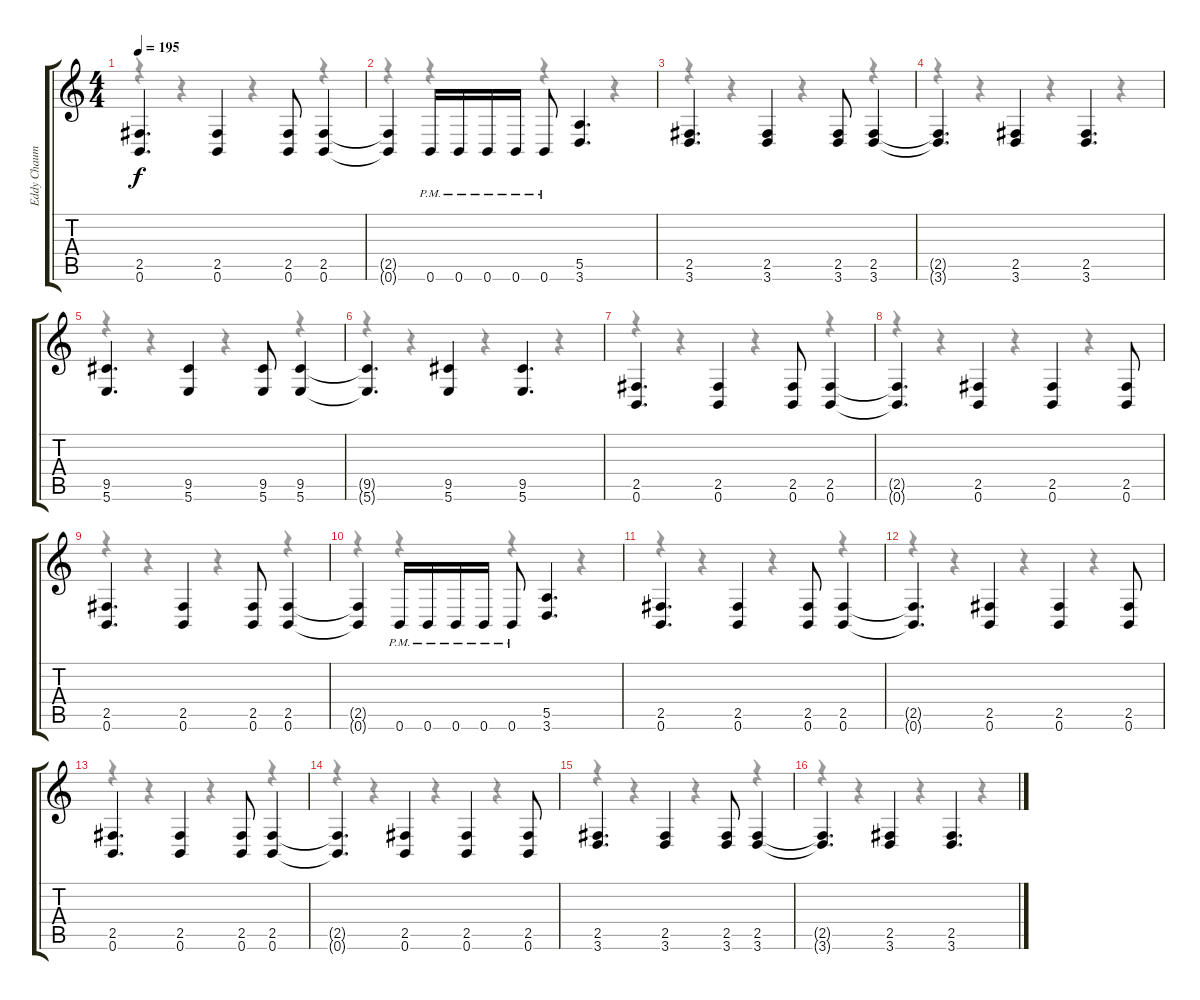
\track ("Eddy Chaumulot (Rythm)" "Eddy Chaum") {instrument distortionguitar}
\staff {score tabs}
\tuning (B3 Gb3 D3 A2 E2 B1) {hide}
\voice
\ts (4 4)
\tempo 195
\clef g2
\ks c
(2.5 0.6).4{d dy f} (2.5 0.6).4 (2.5 0.6).8 (2.5 0.6).4 |
(2.5{t} 0.6{t}).4 0.6{pm}.16 0.6{pm}.16 0.6{pm}.16 0.6{pm}.16 0.6{pm}.8 (5.5 3.6).4{d} |
(2.5 3.6).4{d} (2.5 3.6).4 (2.5 3.6).8 (2.5 3.6).4 |
(2.5{t} 3.6{t}).4{d} (2.5 3.6).4 (2.5 3.6).4{d} |
(9.5 5.6).4{d} (9.5 5.6).4 (9.5 5.6).8 (9.5 5.6).4 |
(9.5{t} 5.6{t}).4{d} (9.5 5.6).4 (9.5 5.6).4{d} |
(2.5 0.6).4{d} (2.5 0.6).4 (2.5 0.6).8 (2.5 0.6).4 |
(2.5{t} 0.6{t}).4{d} (2.5 0.6).4 (2.5 0.6).4 (2.5 0.6).8 |
(2.5 0.6).4{d} (2.5 0.6).4 (2.5 0.6).8 (2.5 0.6).4 |
(2.5{t} 0.6{t}).4 0.6{pm}.16 0.6{pm}.16 0.6{pm}.16 0.6{pm}.16 0.6{pm}.8 (5.5 3.6).4{d} |
(2.5 0.6).4{d} (2.5 0.6).4 (2.5 0.6).8 (2.5 0.6).4 |
(2.5{t} 0.6{t}).4{d} (2.5 0.6).4 (2.5 0.6).4 (2.5 0.6).8 |
(2.5 0.6).4{d} (2.5 0.6).4 (2.5 0.6).8 (2.5 0.6).4 |
(2.5{t} 0.6{t}).4{d} (2.5 0.6).4 (2.5 0.6).4 (2.5 0.6).8 |
(2.5 3.6).4{d} (2.5 3.6).4 (2.5 3.6).8 (2.5 3.6).4 |
(2.5{t} 3.6{t}).4{d} (2.5 3.6).4 (2.5 3.6).4{d}
\voice
\clef g2
\ottava regular
\simile none
\ks c
r.4{dy f} r.4 r.4 r.4 |
r.4 r.4 r.4 r.4 |
r.4 r.4 r.4 r.4 |
r.4 r.4 r.4 r.4 |
r.4 r.4 r.4 r.4 |
r.4 r.4 r.4 r.4 |
r.4 r.4 r.4 r.4 |
r.4 r.4 r.4 r.4 |
r.4 r.4 r.4 r.4 |
r.4 r.4 r.4 r.4 |
r.4 r.4 r.4 r.4 |
r.4 r.4 r.4 r.4 |
r.4 r.4 r.4 r.4 |
r.4 r.4 r.4 r.4 |
r.4 r.4 r.4 r.4 |
r.4 r.4 r.4 r.4
